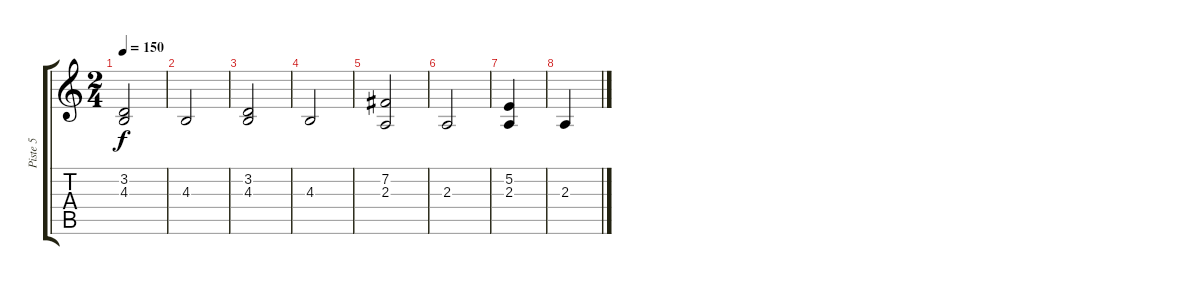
\track ("Piste 5" "Piste 5") {instrument accordion}
\staff {score tabs}
\tuning (E4 B3 G3 D3 A2 E2) {hide}
\ts (2 4)
\tempo 150
\clef g2
\ks c
(3.2 4.3).2{dy f} |
4.3.2 |
(3.2 4.3).2 |
4.3.2 |
(7.2 2.3).2 |
2.3.2 |
(5.2 2.3).4 |
2.3.4
